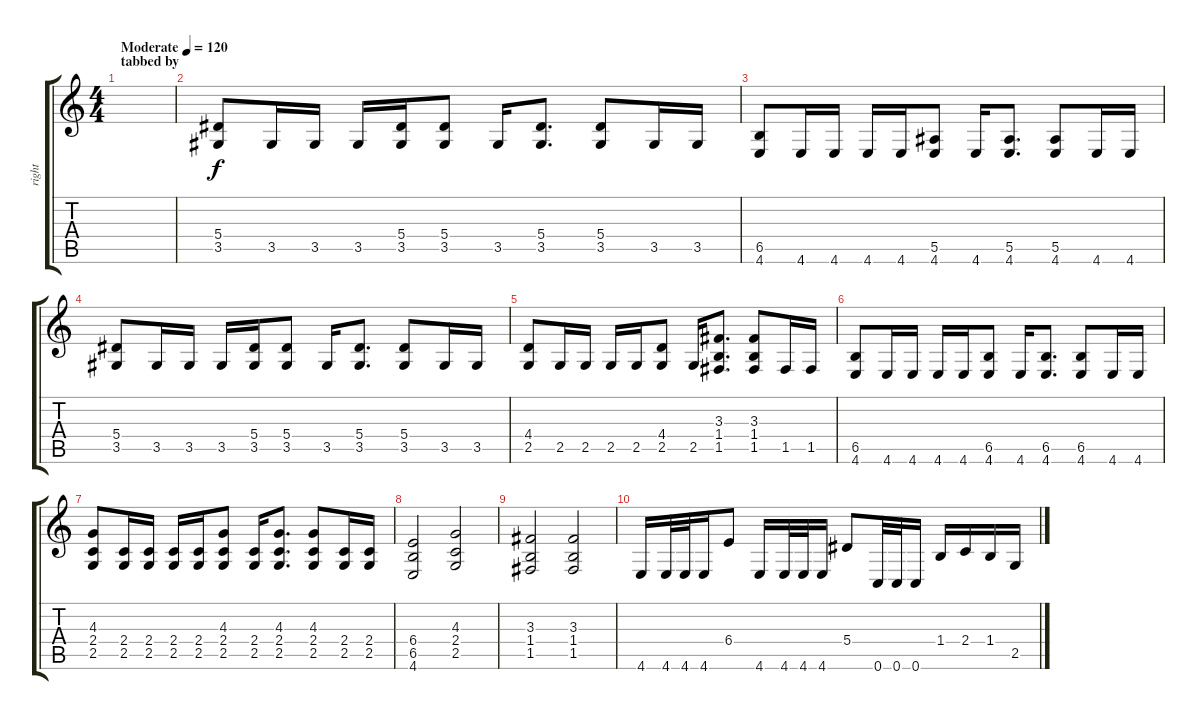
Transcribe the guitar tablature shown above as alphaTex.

\track ("right" "right") {instrument distortionguitar}
\staff {score tabs}
\tuning (C4 G3 Eb3 Bb2 F2 C2) {hide}
\ts (4 4)
\section ("" "tabbed by")
\tempo (120 "Moderate")
\clef g2
\ks c
|
(5.4 3.5).8 3.5.16 3.5.16 3.5.16 (5.4 3.5).16 (5.4 3.5).8 3.5.16 (5.4 3.5).8{d} (5.4 3.5).8 3.5.16 3.5.16 |
(6.5 4.6).8 4.6.16 4.6.16 4.6.16 4.6.16 (5.5 4.6).8 4.6.16 (5.5 4.6).8{d} (5.5 4.6).8 4.6.16 4.6.16 |
(5.4 3.5).8 3.5.16 3.5.16 3.5.16 (5.4 3.5).16 (5.4 3.5).8 3.5.16 (5.4 3.5).8{d} (5.4 3.5).8 3.5.16 3.5.16 |
(4.4 2.5).8 2.5.16 2.5.16 2.5.16 2.5.16 (4.4 2.5).8 2.5.16 (3.3 1.4 1.5).8{d} (3.3 1.4 1.5).8 1.5.16 1.5.16 |
(6.5 4.6).8 4.6.16 4.6.16 4.6.16 4.6.16 (6.5 4.6).8 4.6.16 (6.5 4.6).8{d} (6.5 4.6).8 4.6.16 4.6.16 |
(4.3 2.4 2.5).8 (2.4 2.5).16 (2.4 2.5).16 (2.4 2.5).16 (2.4 2.5).16 (4.3 2.4 2.5).8 (2.4 2.5).16 (4.3 2.4 2.5).8{d} (4.3 2.4 2.5).8 (2.4 2.5).16 (2.4 2.5).16 |
(6.4 6.5 4.6).2 (4.3 2.4 2.5).2 |
(3.3 1.4 1.5).2 (3.3 1.4 1.5).2 |
4.6.16 4.6.32 4.6.32 4.6.16 6.4.8 4.6.16 4.6.32 4.6.32 4.6.16 5.4.8 0.6.32 0.6.32 0.6.16 1.4.16 2.4.16 1.4.16 2.5.16
